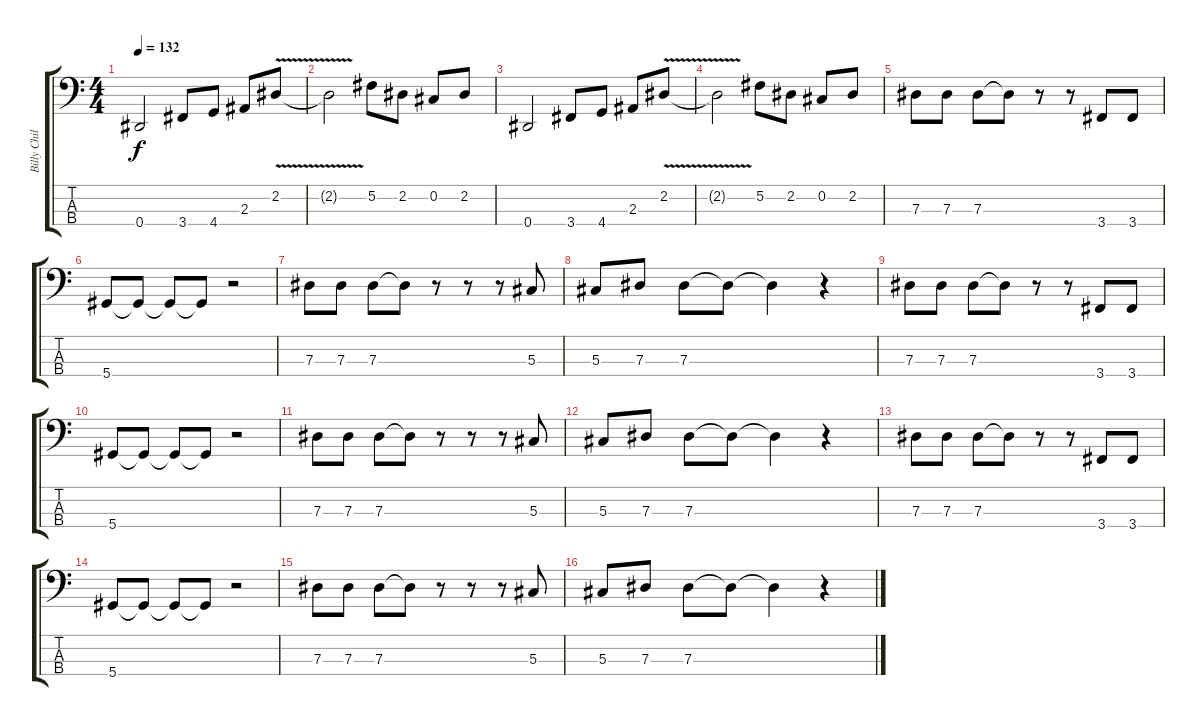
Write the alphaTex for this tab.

\track ("Billy Childs" "Billy Chil") {instrument electricbasspick}
\staff {score tabs}
\tuning (Gb2 Db2 Ab1 Eb1) {hide}
\ts (4 4)
\tempo 132
\clef f4
\ks c
0.4.2{dy f} 3.4.8 4.4.8 2.3.8 2.2{v}.8 |
2.2{t}.2 5.2.8 2.2.8 0.2.8 2.2.8 |
0.4.2 3.4.8 4.4.8 2.3.8 2.2{v}.8 |
2.2{t}.2 5.2.8 2.2.8 0.2.8 2.2.8 |
7.3.8 7.3.8 7.3.8 7.3{t}.8 r.8 r.8 3.4.8 3.4.8 |
5.4.8 5.4{t}.8 5.4{t}.8 5.4{t}.8 r.2 |
7.3.8 7.3.8 7.3.8 7.3{t}.8 r.8 r.8 r.8 5.3.8 |
5.3.8 7.3.8 7.3.8 7.3{t}.8 7.3{t}.4 r.4 |
7.3.8 7.3.8 7.3.8 7.3{t}.8 r.8 r.8 3.4.8 3.4.8 |
5.4.8 5.4{t}.8 5.4{t}.8 5.4{t}.8 r.2 |
7.3.8 7.3.8 7.3.8 7.3{t}.8 r.8 r.8 r.8 5.3.8 |
5.3.8 7.3.8 7.3.8 7.3{t}.8 7.3{t}.4 r.4 |
7.3.8 7.3.8 7.3.8 7.3{t}.8 r.8 r.8 3.4.8 3.4.8 |
5.4.8 5.4{t}.8 5.4{t}.8 5.4{t}.8 r.2 |
7.3.8 7.3.8 7.3.8 7.3{t}.8 r.8 r.8 r.8 5.3.8 |
5.3.8 7.3.8 7.3.8 7.3{t}.8 7.3{t}.4 r.4
